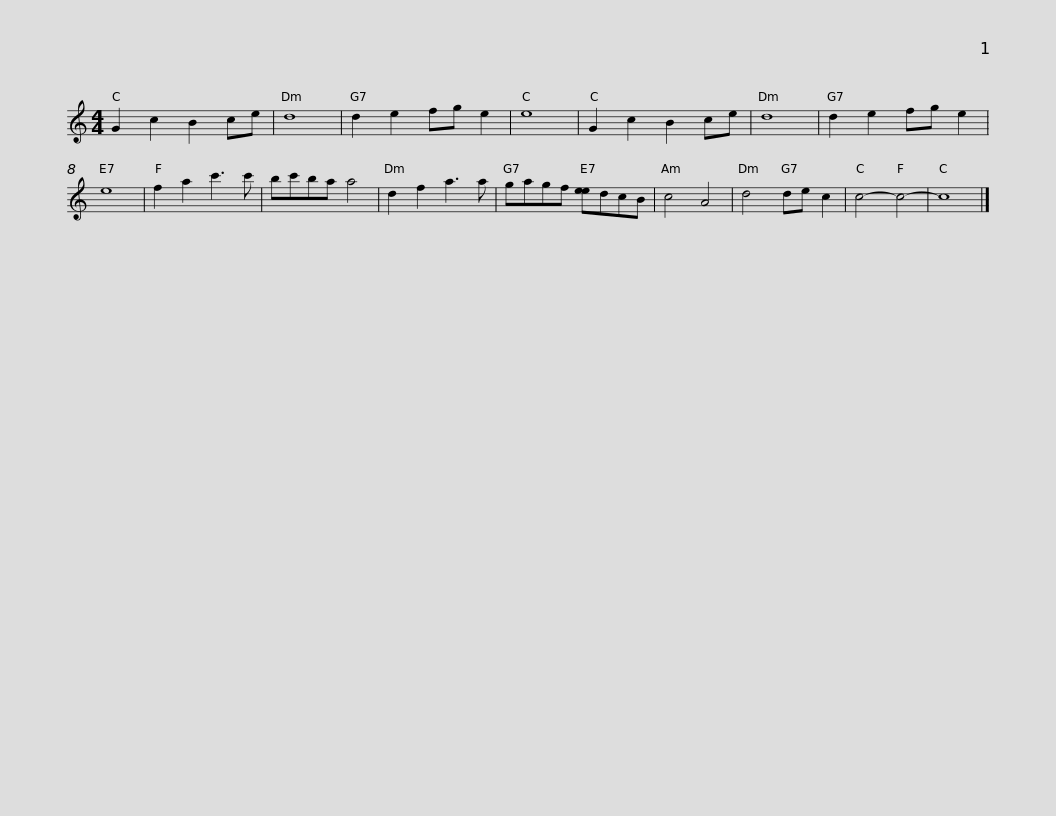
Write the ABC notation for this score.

X:1
L:1/8
M:4/4
I:linebreak $
K:C
V:1 treble
V:1
 G2 c2 B2 ce | d8 | d2 e2 fg e2 | e8 | G2 c2 B2 ce | %5
 d8 | d2 e2 fg e2 | e8 | f2 a2 c'3 c' | bc'ba a4 |$ %10
 d2 f2 a3 a | gagf [ee]dcB | c4 A4 | d4 de c2 | c4- c4- | %15
 c8 |] %16
